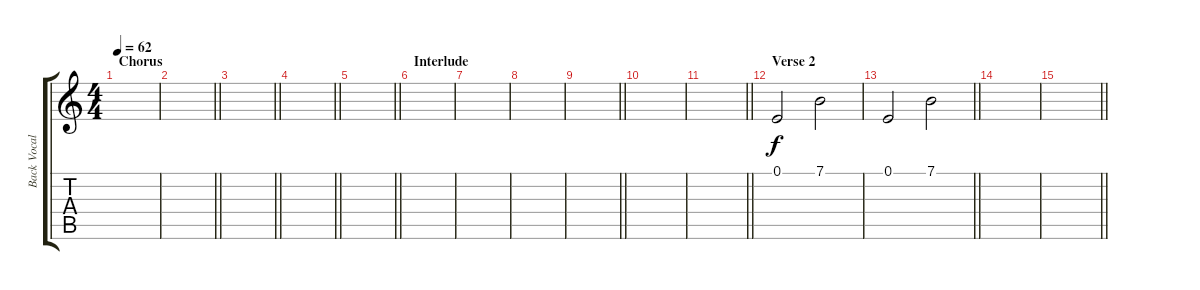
\track ("Back Vocals" "Back Vocal") {instrument choiraahs}
\staff {score tabs}
\tuning (E4 B3 G3 D3 A2 E2) {hide}
\ts (4 4)
\section ("" "Chorus ")
\tempo 62
\clef g2
\ks c
|
\barLineRight lightlight
|
\barLineRight lightlight
|
\barLineRight lightlight
|
\barLineRight lightlight
|
\section ("" "Interlude")
|
|
|
\barLineRight lightlight
|
|
\barLineRight lightlight
|
\section ("" "Verse 2")
0.1.2 7.1.2 |
\barLineRight lightlight
0.1.2 7.1.2 |
|
\barLineRight lightlight
